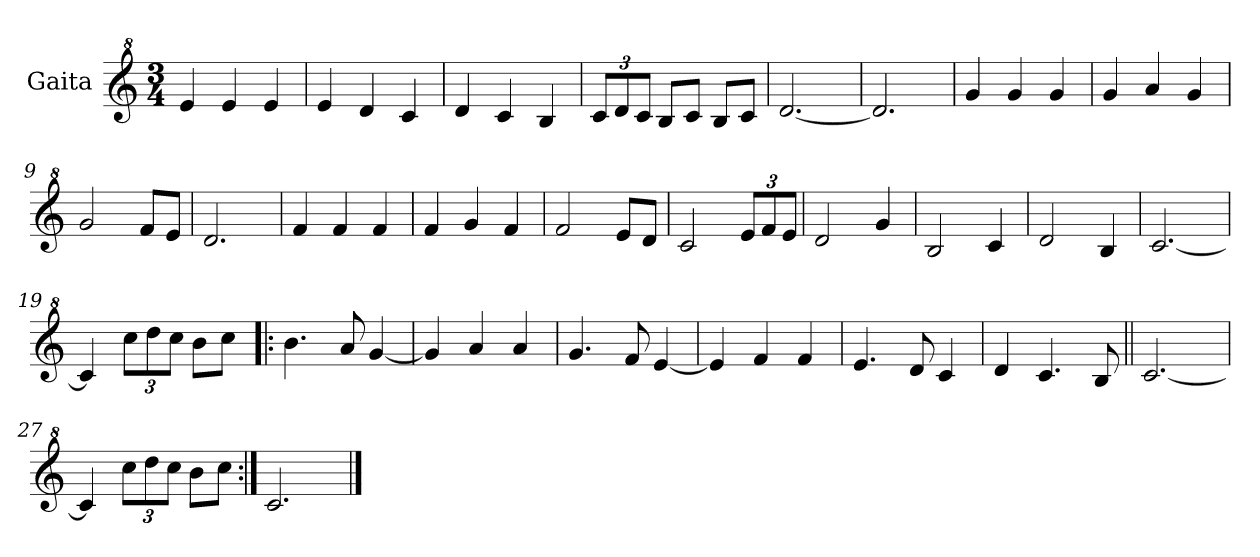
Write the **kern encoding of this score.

**kern
*part1
*staff1
*I"Gaita
*clefG^2
*k[]
*M3/4
*MM186
=1
4ee/
4ee/
4ee/
=2
4ee/
4dd/
4cc/
=3
4dd/
4cc/
4b/
=4
*Xbrackettup
12cc/L
12dd/
12cc/J
8b/L
8cc/J
8b/L
8cc/J
=5
[2.dd/
=6
2.dd/]
=7
4gg/
4gg/
4gg/
=8
4gg/
4aa/
4gg/
=9
2gg/
8ff/L
8ee/J
=10
2.dd/
=11
4ff/
4ff/
4ff/
!!LO:LB:g=z
=12
4ff/
4gg/
4ff/
=13
2ff/
8ee/L
8dd/J
=14
2cc/
12ee/L
12ff/
12ee/J
=15
2dd/
4gg/
=16
2b/
4cc/
=17
2dd/
4b/
=18
[2.cc/
=19
4cc/]
12ccc\L
12ddd\
12ccc\J
8bb\L
8ccc\J
=20!|:
4.bb\
8aa/
[4gg/
=21
4gg/]
4aa/
4aa/
=22
4.gg/
8ff/
[4ee/
!!LO:LB:g=z
=23
4ee/]
4ff/
4ff/
=24
4.ee/
8dd/
4cc/
=25
4dd/
4.cc/
8b/
=26||
[2.cc/
=27
4cc/]
12ccc\L
12ddd\
12ccc\J
8bb\L
8ccc\J
=28:|!
2.cc/
==
*-
